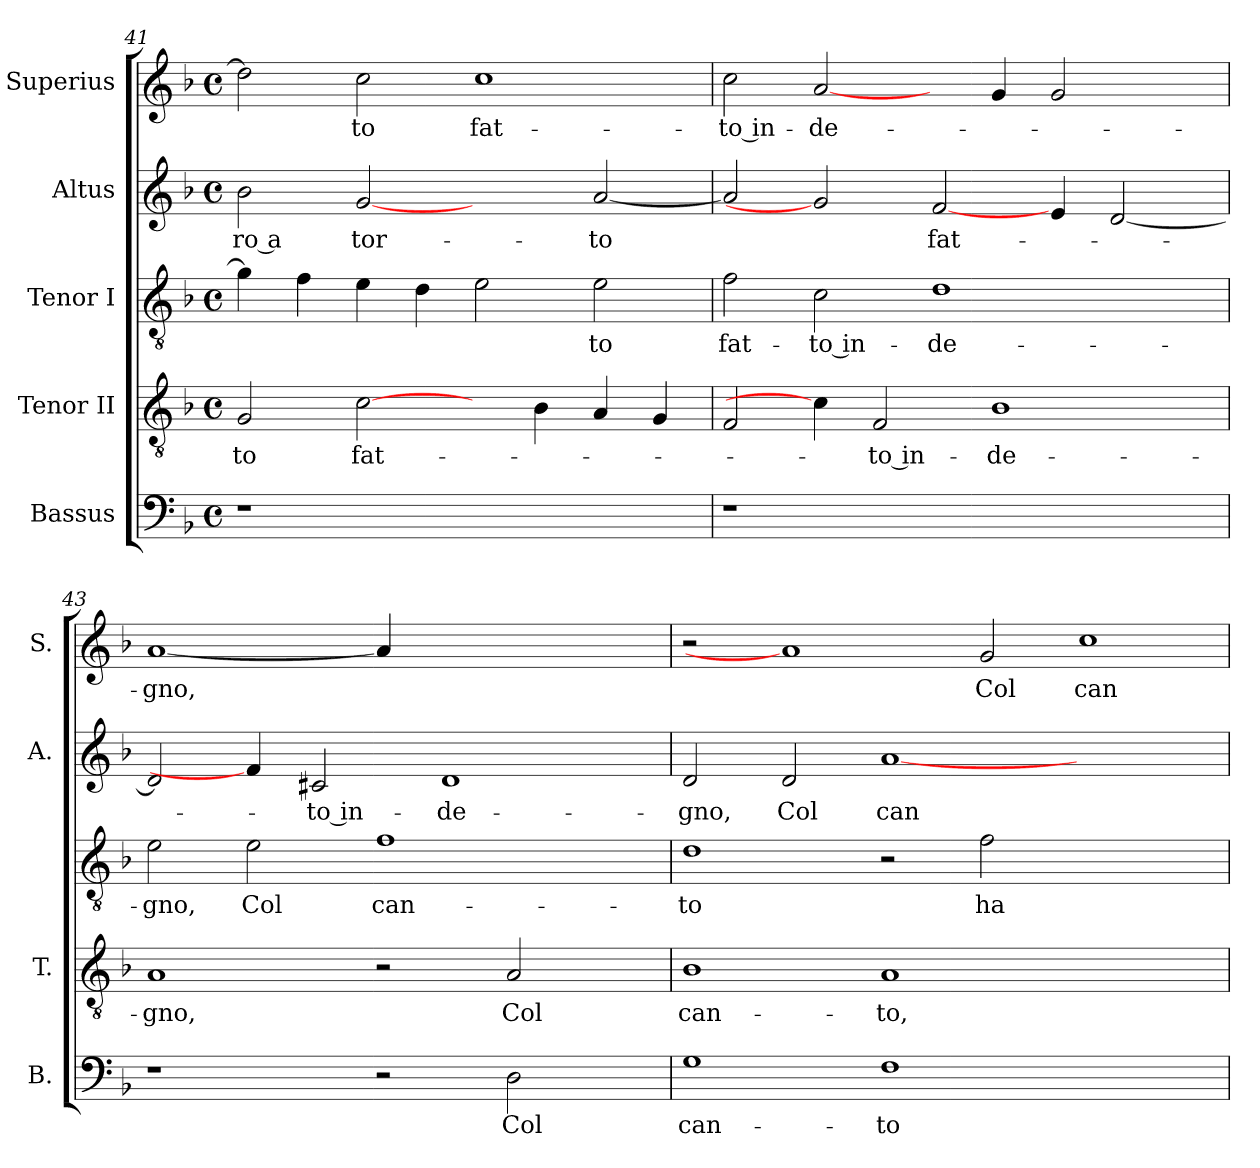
**kern	**text	**kern	**text	**kern	**text	**kern	**text	**kern	**text
*part5	*part5	*part4	*part4	*part3	*part3	*part2	*part2	*part1	*part1
*staff5	*staff5	*staff4	*staff4	*staff3	*staff3	*staff2	*staff2	*staff1	*staff1
*I"Bassus	*	*I"Tenor II	*	*I"Tenor I	*	*I"Altus	*	*I"Superius	*
*I'B.	*	*I'T.	*	*	*	*I'A.	*	*I'S.	*
*clefF4	*	*clefGv2	*	*clefGv2	*	*clefG2	*	*clefG2	*
*	*	*ITrd7c12	*	*	*	*	*	*	*
*k[b-]	*	*k[b-]	*	*k[b-]	*	*k[b-]	*	*k[b-]	*
*F:	*	*F:	*	*F:	*	*F:	*	*F:	*
*M4/4	*	*M4/4	*	*M4/4	*	*M4/4	*	*M4/4	*
*met(c)	*	*met(c)	*	*met(c)	*	*met(c)	*	*met(c)	*
=41	=41	=41	=41	=41	=41	=41	=41	=41	=41
!LO:N:vis=1	!	!	!	!	!	!	!	!	!
!	!	!	!LO:LY:b:color=#000000	!	!	!	!	!	!
!	!	!	!	!	!	!	!LO:LY:b:color=#000000	!	!
1r	.	2GGi/	-to	4gi\]	.	2b-i\	-ro a	2ddi\]	.
.	.	.	.	4fi\	.	.	.	.	.
!	!	!	!LO:LY:b:color=#000000	!	!	!	!	!	!
!	!	!	!	!	!	!	!LO:LY:b:color=#000000	!	!
!	!	!	!	!	!	!	!	!	!LO:LY:b:color=#000000
.	.	[2Ci\	fat-	4ei\	.	[2gi	tor-	2cci\	-to
.	.	.	.	4di\	.	.	.	.	.
!	!	!	!	!	!	!	!	!	!LO:LY:b:color=#000000
1ryy	.	4ryy	.	2ei\	.	2ryy	.	1cci	fat-
.	.	4BB-i\	.	.	.	.	.	.	.
!	!	!	!	!	!LO:LY:b:color=#000000	!	!	!	!
!	!	!	!	!	!	!	!LO:LY:b:color=#000000	!	!
.	.	4AAi/	.	2ei\	-to	[<2ai/	-to	.	.
.	.	4GGi/	.	.	.	.	.	.	.
=42	=42	=42	=42	=42	=42	=42	=42	=42	=42
!LO:N:vis=1	!	!	!	!	!	!	!	!	!
!	!	!	!	!	!LO:LY:b:color=#000000	!	!	!	!
!	!	!	!	!	!	!	!	!	!LO:LY:b:color=#000000
1r	.	2FFi/	.	2fi\	fat-	2ai/]	.	2cci\	-to in-
!	!	!	!	!	!LO:LY:b:color=#000000	!	!	!	!
!	!	!	!	!	!	!	!	!	!LO:LY:b:color=#000000
.	.	4Ci\]	.	2ci\	-to in-	2gi]	.	[2ai/	-de-
!	!	!	!LO:LY:b:color=#000000	!	!	!	!	!	!
.	.	2FFi/	-to in-	.	.	.	.	.	.
!	!	!	!	!	!LO:LY:b:color=#000000	!	!	!	!
!	!	!	!	!	!	!	!LO:LY:b:color=#000000	!	!
1ryy	.	.	.	1di	-de-	[2fi/	fat-	4ryy	.
!	!	!	!LO:LY:b:color=#000000	!	!	!	!	!	!
.	.	1BB-i	-de-	.	.	.	.	4gi/	.
.	.	.	.	.	.	4ei/	.	2gi/	.
.	.	.	.	.	.	[<2di/	.	.	.
4ryy	.	.	.	4ryy	.	.	.	4ryy	.
=43	=43	=43	=43	=43	=43	=43	=43	=43	=43
!	!	!	!LO:LY:b:color=#000000	!	!	!	!	!	!
!	!	!	!	!	!LO:LY:b:color=#000000	!	!	!	!
!	!	!	!	!	!	!	!	!	!LO:LY:b:color=#000000
1r	.	1AAi	-gno,	2ei\	-gno,	2di/]	.	[1ai	-gno,
!	!	!	!	!	!LO:LY:b:color=#000000	!	!	!	!
.	.	.	.	2ei\	Col	4fi/]	.	.	.
!	!	!	!	!	!	!	!LO:LY:b:color=#000000	!	!
.	.	.	.	.	.	2c#Xi/	-to in-	.	.
!	!	!	!	!	!LO:LY:b:color=#000000	!	!	!	!
2r	.	2r	.	1fi	can-	.	.	4ai/]	.
!	!	!	!	!	!	!	!LO:LY:b:color=#000000	!	!
.	.	.	.	.	.	1di	-de-	1ryy	.
!	!LO:LY:b:color=#000000	!	!	!	!	!	!	!	!
!	!	!	!LO:LY:b:color=#000000	!	!	!	!	!	!
2Di\	Col	2AAi/	Col	.	.	.	.	.	.
4ryy	.	4ryy	.	4ryy	.	.	.	.	.
=44	=44	=44	=44	=44	=44	=44	=44	=44	=44
!	!LO:LY:b:color=#000000	!	!	!	!	!	!	!	!
!	!	!	!LO:LY:b:color=#000000	!	!	!	!	!	!
!	!	!	!	!	!LO:LY:b:color=#000000	!	!	!	!
!	!	!	!	!	!	!	!LO:LY:b:color=#000000	!	!
1Gi	can-	1BB-i	can-	1di	-to	2di/	-gno,	2r	.
!	!	!	!	!	!	!	!LO:LY:b:color=#000000	!	!
.	.	.	.	.	.	2di/	Col	1ai]	.
!	!LO:LY:b:color=#000000	!	!	!	!	!	!	!	!
!	!	!	!LO:LY:b:color=#000000	!	!	!	!	!	!
!	!	!	!	!	!	!	!LO:LY:b:color=#000000	!	!
1Fi	-to	1AAi	-to,	2r	.	[<1ai	can-	.	.
!	!	!	!	!	!LO:LY:b:color=#000000	!	!	!	!
!	!	!	!	!	!	!	!	!	!LO:LY:b:color=#000000
.	.	.	.	2fi\	ha-	.	.	2gi/	Col
!	!	!	!	!	!	!	!	!	!LO:LY:b:color=#000000
1ryy	.	1ryy	.	1ryy	.	1ryy	.	1cci	can-
=	=	=	=	=	=	=	=	=	=
*-	*-	*-	*-	*-	*-	*-	*-	*-	*-
